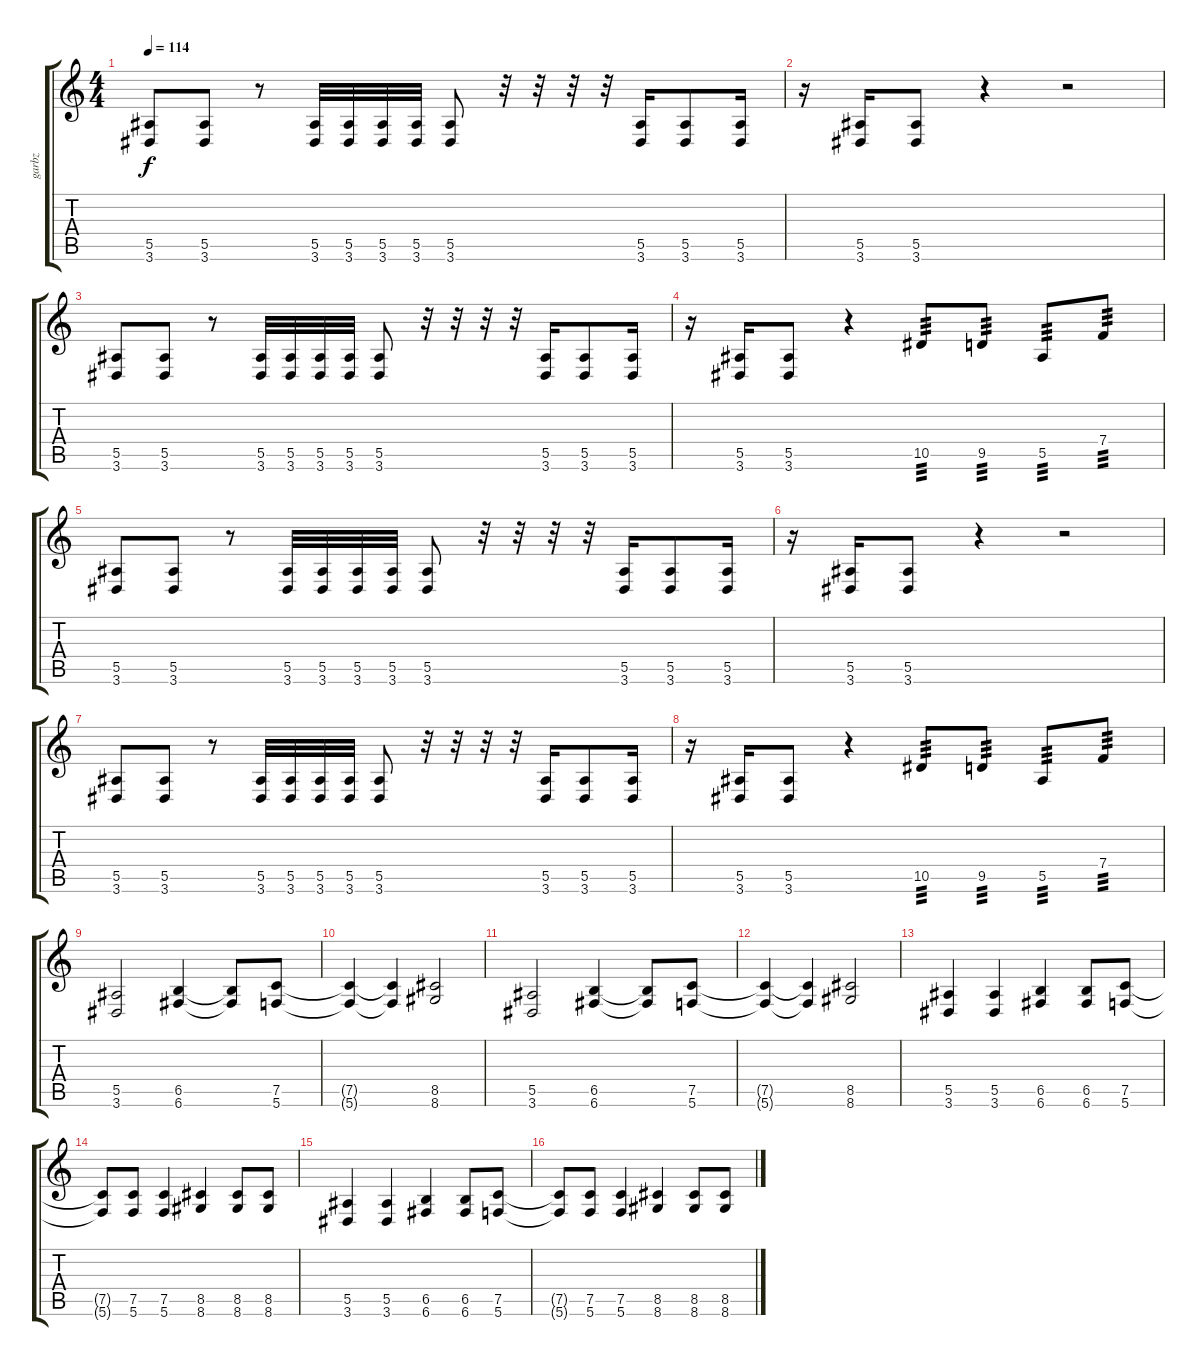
\track ("garbz" "garbz") {solo instrument distortionguitar}
\staff {score tabs}
\tuning (C4 G3 Eb3 Bb2 F2 C2) {hide}
\ts (4 4)
\tempo 114
\clef g2
\ks c
(5.5 3.6).8{dy f} (5.5 3.6).8 r.8 (5.5 3.6).32 (5.5 3.6).32 (5.5 3.6).32 (5.5 3.6).32 (5.5 3.6).8 r.32 r.32 r.32 r.32 (5.5 3.6).16 (5.5 3.6).8 (5.5 3.6).16 |
r.16 (5.5 3.6).16 (5.5 3.6).8 r.4 r.2 |
(5.5 3.6).8 (5.5 3.6).8 r.8 (5.5 3.6).32 (5.5 3.6).32 (5.5 3.6).32 (5.5 3.6).32 (5.5 3.6).8 r.32 r.32 r.32 r.32 (5.5 3.6).16 (5.5 3.6).8 (5.5 3.6).16 |
r.16 (5.5 3.6).16 (5.5 3.6).8 r.4 10.5.8{tp 3} 9.5.8{tp 3} 5.5.8{tp 3} 7.4.8{tp 3} |
(5.5 3.6).8 (5.5 3.6).8 r.8 (5.5 3.6).32 (5.5 3.6).32 (5.5 3.6).32 (5.5 3.6).32 (5.5 3.6).8 r.32 r.32 r.32 r.32 (5.5 3.6).16 (5.5 3.6).8 (5.5 3.6).16 |
r.16 (5.5 3.6).16 (5.5 3.6).8 r.4 r.2 |
(5.5 3.6).8 (5.5 3.6).8 r.8 (5.5 3.6).32 (5.5 3.6).32 (5.5 3.6).32 (5.5 3.6).32 (5.5 3.6).8 r.32 r.32 r.32 r.32 (5.5 3.6).16 (5.5 3.6).8 (5.5 3.6).16 |
r.16 (5.5 3.6).16 (5.5 3.6).8 r.4 10.5.8{tp 3} 9.5.8{tp 3} 5.5.8{tp 3} 7.4.8{tp 3} |
(5.5 3.6).2 (6.5 6.6).4 (6.5{t} 6.6{t}).8 (7.5 5.6).8 |
(7.5{t} 5.6{t}).4 (7.5{t} 5.6{t}).4 (8.5 8.6).2 |
(5.5 3.6).2 (6.5 6.6).4 (6.5{t} 6.6{t}).8 (7.5 5.6).8 |
(7.5{t} 5.6{t}).4 (7.5{t} 5.6{t}).4 (8.5 8.6).2 |
(5.5 3.6).4 (5.5 3.6).4 (6.5 6.6).4 (6.5 6.6).8 (7.5 5.6).8 |
(7.5{t} 5.6{t}).8 (7.5 5.6).8 (7.5 5.6).4 (8.5 8.6).4 (8.5 8.6).8 (8.5 8.6).8 |
(5.5 3.6).4 (5.5 3.6).4 (6.5 6.6).4 (6.5 6.6).8 (7.5 5.6).8 |
(7.5{t} 5.6{t}).8 (7.5 5.6).8 (7.5 5.6).4 (8.5 8.6).4 (8.5 8.6).8 (8.5 8.6).8
